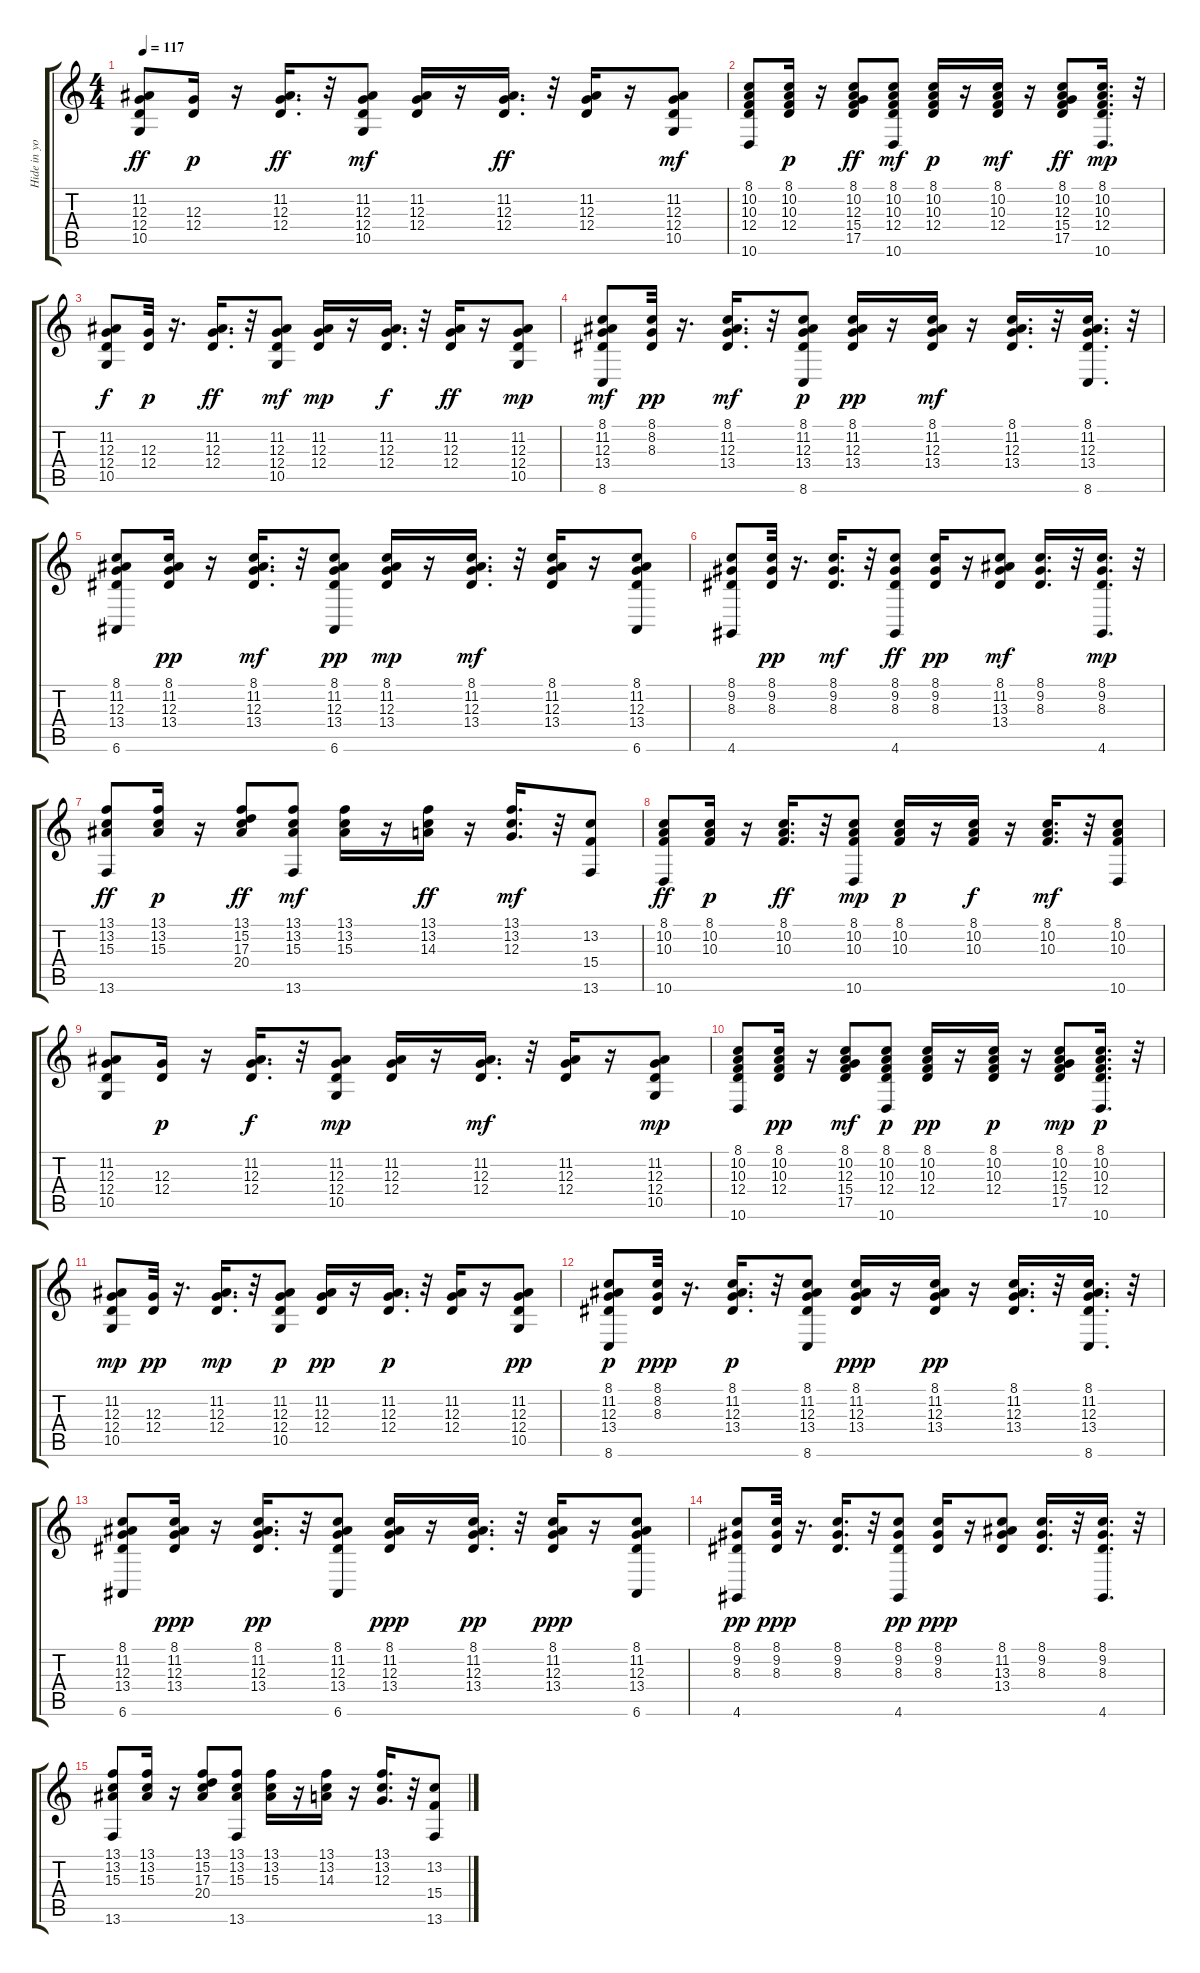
\track ("Hide in your shell" "Hide in yo") {instrument electricpiano2}
\staff {score tabs}
\tuning (E4 B3 G3 D3 A2 E2) {hide}
\ts (4 4)
\tempo 117
\clef g2
\ks c
(11.2 12.3 12.4 10.5).8{dy ff} (12.3 12.4).16{dy p} r.16 (11.2 12.3 12.4).16{d dy ff} r.32 (11.2 12.3 12.4 10.5).8{dy mf} (11.2 12.3 12.4).16 r.16 (11.2 12.3 12.4).16{d dy ff} r.32 (11.2 12.3 12.4).16 r.16 (11.2 12.3 12.4 10.5).8{dy mf} |
(8.1 10.2 10.3 12.4 10.6).8 (8.1 10.2 10.3 12.4).16{dy p} r.16 (8.1 10.2 12.3 15.4 17.5).8{dy ff} (8.1 10.2 10.3 12.4 10.6).8{dy mf} (8.1 10.2 10.3 12.4).16{dy p} r.16 (8.1 10.2 10.3 12.4).16{dy mf} r.16 (8.1 10.2 12.3 15.4 17.5).8{dy ff} (8.1 10.2 10.3 12.4 10.6).16{d dy mp} r.32 |
(11.2 12.3 12.4 10.5).8{dy f} (12.3 12.4).32{dy p} r.16{d} (11.2 12.3 12.4).16{d dy ff} r.32 (11.2 12.3 12.4 10.5).8{dy mf} (11.2 12.3 12.4).16{dy mp} r.16 (11.2 12.3 12.4).16{d dy f} r.32 (11.2 12.3 12.4).16{dy ff} r.16 (11.2 12.3 12.4 10.5).8{dy mp} |
(8.1 11.2 12.3 13.4 8.6).8{dy mf} (8.1 8.2 8.3).32{dy pp} r.16{d} (8.1 11.2 12.3 13.4).16{d dy mf} r.32 (8.1 11.2 12.3 13.4 8.6).8{dy p} (8.1 11.2 12.3 13.4).16{dy pp} r.16 (8.1 11.2 12.3 13.4).16{dy mf} r.16 (8.1 11.2 12.3 13.4).16{d} r.32 (8.1 11.2 12.3 13.4 8.6).16{d} r.32 |
(8.1 11.2 12.3 13.4 6.6).8 (8.1 11.2 12.3 13.4).16{dy pp} r.16 (8.1 11.2 12.3 13.4).16{d dy mf} r.32 (8.1 11.2 12.3 13.4 6.6).8{dy pp} (8.1 11.2 12.3 13.4).16{dy mp} r.16 (8.1 11.2 12.3 13.4).16{d dy mf} r.32 (8.1 11.2 12.3 13.4).16 r.16 (8.1 11.2 12.3 13.4 6.6).8 |
(8.1 9.2 8.3 4.6).8 (8.1 9.2 8.3).32{dy pp} r.16{d} (8.1 9.2 8.3).16{d dy mf} r.32 (8.1 9.2 8.3 4.6).8{dy ff} (8.1 9.2 8.3).16{dy pp} r.16 (8.1 11.2 13.3 13.4).8{dy mf} (8.1 9.2 8.3).16{d} r.32 (8.1 9.2 8.3 4.6).16{d dy mp} r.32 |
(13.1 13.2 15.3 13.6).8{dy ff} (13.1 13.2 15.3).16{dy p} r.16 (13.1 15.2 17.3 20.4).8{dy ff} (13.1 13.2 15.3 13.6).8{dy mf} (13.1 13.2 15.3).16 r.16 (13.1 13.2 14.3).16{dy ff} r.16 (13.1 13.2 12.3).16{d dy mf} r.32 (13.2 15.4 13.6).8 |
(8.1 10.2 10.3 10.6).8{dy ff} (8.1 10.2 10.3).16{dy p} r.16 (8.1 10.2 10.3).16{d dy ff} r.32 (8.1 10.2 10.3 10.6).8{dy mp} (8.1 10.2 10.3).16{dy p} r.16 (8.1 10.2 10.3).16{dy f} r.16 (8.1 10.2 10.3).16{d dy mf} r.32 (8.1 10.2 10.3 10.6).8 |
(11.2 12.3 12.4 10.5).8 (12.3 12.4).16{dy p} r.16 (11.2 12.3 12.4).16{d dy f} r.32 (11.2 12.3 12.4 10.5).8{dy mp} (11.2 12.3 12.4).16 r.16 (11.2 12.3 12.4).16{d dy mf} r.32 (11.2 12.3 12.4).16 r.16 (11.2 12.3 12.4 10.5).8{dy mp} |
(8.1 10.2 10.3 12.4 10.6).8 (8.1 10.2 10.3 12.4).16{dy pp} r.16 (8.1 10.2 12.3 15.4 17.5).8{dy mf} (8.1 10.2 10.3 12.4 10.6).8{dy p} (8.1 10.2 10.3 12.4).16{dy pp} r.16 (8.1 10.2 10.3 12.4).16{dy p} r.16 (8.1 10.2 12.3 15.4 17.5).8{dy mp} (8.1 10.2 10.3 12.4 10.6).16{d dy p} r.32 |
(11.2 12.3 12.4 10.5).8{dy mp} (12.3 12.4).32{dy pp} r.16{d} (11.2 12.3 12.4).16{d dy mp} r.32 (11.2 12.3 12.4 10.5).8{dy p} (11.2 12.3 12.4).16{dy pp} r.16 (11.2 12.3 12.4).16{d dy p} r.32 (11.2 12.3 12.4).16 r.16 (11.2 12.3 12.4 10.5).8{dy pp} |
(8.1 11.2 12.3 13.4 8.6).8{dy p} (8.1 8.2 8.3).32{dy ppp} r.16{d} (8.1 11.2 12.3 13.4).16{d dy p} r.32 (8.1 11.2 12.3 13.4 8.6).8 (8.1 11.2 12.3 13.4).16{dy ppp} r.16 (8.1 11.2 12.3 13.4).16{dy pp} r.16 (8.1 11.2 12.3 13.4).16{d} r.32 (8.1 11.2 12.3 13.4 8.6).16{d} r.32 |
(8.1 11.2 12.3 13.4 6.6).8 (8.1 11.2 12.3 13.4).16{dy ppp} r.16 (8.1 11.2 12.3 13.4).16{d dy pp} r.32 (8.1 11.2 12.3 13.4 6.6).8 (8.1 11.2 12.3 13.4).16{dy ppp} r.16 (8.1 11.2 12.3 13.4).16{d dy pp} r.32 (8.1 11.2 12.3 13.4).16{dy ppp} r.16 (8.1 11.2 12.3 13.4 6.6).8 |
(8.1 9.2 8.3 4.6).8{dy pp} (8.1 9.2 8.3).32{dy ppp} r.16{d} (8.1 9.2 8.3).16{d} r.32 (8.1 9.2 8.3 4.6).8{dy pp} (8.1 9.2 8.3).16{dy ppp} r.16 (8.1 11.2 13.3 13.4).8 (8.1 9.2 8.3).16{d} r.32 (8.1 9.2 8.3 4.6).16{d} r.32 |
(13.1 13.2 15.3 13.6).8 (13.1 13.2 15.3).16 r.16 (13.1 15.2 17.3 20.4).8 (13.1 13.2 15.3 13.6).8 (13.1 13.2 15.3).16 r.16 (13.1 13.2 14.3).16 r.16 (13.1 13.2 12.3).16{d} r.32 (13.2 15.4 13.6).8
